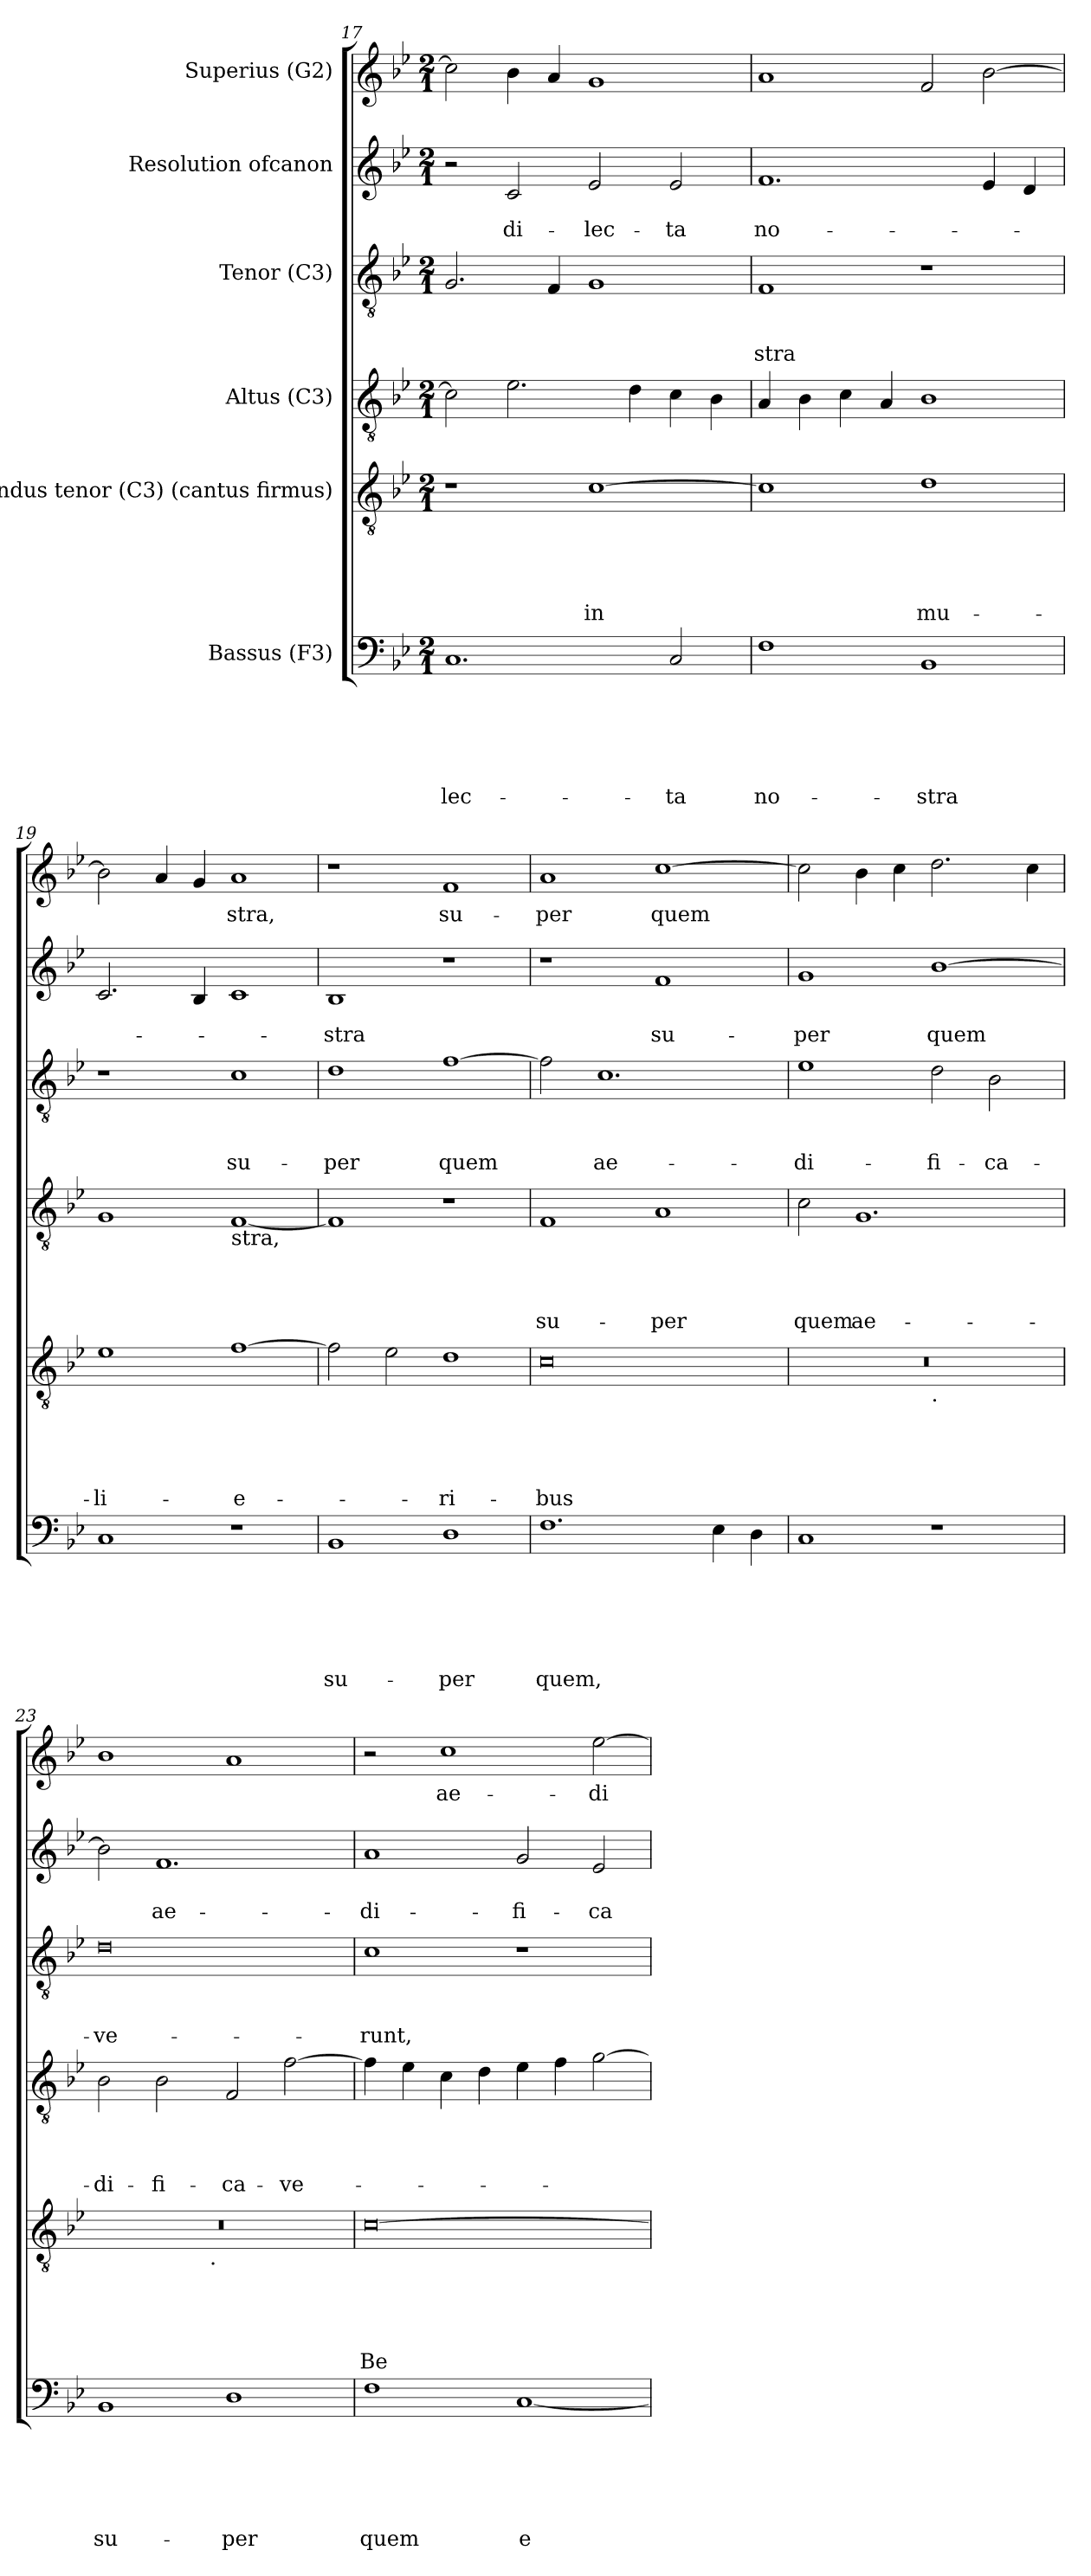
**kern	**text	**text	**text	**text	**text	**text	**kern	**text	**text	**text	**text	**text	**kern	**text	**text	**text	**text	**kern	**text	**text	**text	**kern	**text	**text	**kern	**text
*part6	*part6	*part6	*part6	*part6	*part6	*part6	*part5	*part5	*part5	*part5	*part5	*part5	*part4	*part4	*part4	*part4	*part4	*part3	*part3	*part3	*part3	*part2	*part2	*part2	*part1	*part1
*staff6	*staff6	*staff6	*staff6	*staff6	*staff6	*staff6	*staff5	*staff5	*staff5	*staff5	*staff5	*staff5	*staff4	*staff4	*staff4	*staff4	*staff4	*staff3	*staff3	*staff3	*staff3	*staff2	*staff2	*staff2	*staff1	*staff1
*I"Bassus (F3)	*	*	*	*	*	*	*I"Secundus tenor (C3) (cantus firmus)	*	*	*	*	*	*I"Altus (C3)	*	*	*	*	*I"Tenor (C3)	*	*	*	*I"Resolution ofcanon	*	*	*I"Superius (G2)	*
*clefF4	*	*	*	*	*	*	*clefGv2	*	*	*	*	*	*clefGv2	*	*	*	*	*clefGv2	*	*	*	*clefG2	*	*	*clefG2	*
*k[b-e-]	*	*	*	*	*	*	*k[b-e-]	*	*	*	*	*	*k[b-e-]	*	*	*	*	*k[b-e-]	*	*	*	*k[b-e-]	*	*	*k[b-e-]	*
*B-:	*	*	*	*	*	*	*B-:	*	*	*	*	*	*B-:	*	*	*	*	*B-:	*	*	*	*B-:	*	*	*B-:	*
*M2/1	*	*	*	*	*	*	*M2/1	*	*	*	*	*	*M2/1	*	*	*	*	*M2/1	*	*	*	*M2/1	*	*	*M2/1	*
=17	=17	=17	=17	=17	=17	=17	=17	=17	=17	=17	=17	=17	=17	=17	=17	=17	=17	=17	=17	=17	=17	=17	=17	=17	=17	=17
!	!	!	!	!	!	!LO:LY:b	!	!	!	!	!	!	!	!	!	!	!	!	!	!	!	!	!	!	!	!
1.C	.	.	.	.	.	-lec-	1r	.	.	.	.	.	2c\]	.	.	.	.	2.G/	.	.	.	2r	.	.	2cc\]	.
!	!	!	!	!	!	!	!	!	!	!	!	!	!	!	!	!	!	!	!	!	!	!	!	!LO:LY:b	!	!
.	.	.	.	.	.	.	.	.	.	.	.	.	2.e-\	.	.	.	.	.	.	.	.	2c/	.	di-	4b-\	.
.	.	.	.	.	.	.	.	.	.	.	.	.	.	.	.	.	.	4F/	.	.	.	.	.	.	4a/	.
!	!	!	!	!	!	!	!	!	!	!	!	!LO:LY:b	!	!	!	!	!	!	!	!	!	!	!	!LO:LY:b	!	!
.	.	.	.	.	.	.	[<1c	.	.	.	.	in	.	.	.	.	.	1G	.	.	.	2e-/	.	-lec-	1g	.
.	.	.	.	.	.	.	.	.	.	.	.	.	4d\	.	.	.	.	.	.	.	.	.	.	.	.	.
!	!	!	!	!	!	!LO:LY:b	!	!	!	!	!	!	!	!	!	!	!	!	!	!	!	!	!	!LO:LY:b	!	!
2C/	.	.	.	.	.	-ta	.	.	.	.	.	.	4c\	.	.	.	.	.	.	.	.	2e-/	.	-ta	.	.
.	.	.	.	.	.	.	.	.	.	.	.	.	4B-\	.	.	.	.	.	.	.	.	.	.	.	.	.
=18	=18	=18	=18	=18	=18	=18	=18	=18	=18	=18	=18	=18	=18	=18	=18	=18	=18	=18	=18	=18	=18	=18	=18	=18	=18	=18
!	!	!	!	!	!	!LO:LY:b	!	!	!	!	!	!	!	!	!	!	!	!	!	!	!LO:LY:b	!	!	!LO:LY:b	!	!
1F	.	.	.	.	.	no-	1c]	.	.	.	.	.	4A/	.	.	.	.	1F	.	.	-stra	1.f	.	no-	1a	.
.	.	.	.	.	.	.	.	.	.	.	.	.	4B-\	.	.	.	.	.	.	.	.	.	.	.	.	.
.	.	.	.	.	.	.	.	.	.	.	.	.	4c\	.	.	.	.	.	.	.	.	.	.	.	.	.
.	.	.	.	.	.	.	.	.	.	.	.	.	4A/	.	.	.	.	.	.	.	.	.	.	.	.	.
!	!	!	!	!	!	!LO:LY:b	!	!	!	!	!	!LO:LY:b	!	!	!	!	!	!	!	!	!	!	!	!	!	!
1BB-	.	.	.	.	.	-stra	1d	.	.	.	.	mu-	1B-	.	.	.	.	1r	.	.	.	.	.	.	2f/	.
.	.	.	.	.	.	.	.	.	.	.	.	.	.	.	.	.	.	.	.	.	.	4e-/	.	.	[>2b-\	.
.	.	.	.	.	.	.	.	.	.	.	.	.	.	.	.	.	.	.	.	.	.	4d/	.	.	.	.
=19	=19	=19	=19	=19	=19	=19	=19	=19	=19	=19	=19	=19	=19	=19	=19	=19	=19	=19	=19	=19	=19	=19	=19	=19	=19	=19
!	!	!	!	!	!	!	!	!	!	!	!	!LO:LY:b:rj	!	!	!	!	!	!	!	!	!	!	!	!	!	!
1C	.	.	.	.	.	.	1e-	.	.	.	.	-li-	1G	.	.	.	.	1r	.	.	.	2.c/	.	.	2b-\]	.
.	.	.	.	.	.	.	.	.	.	.	.	.	.	.	.	.	.	.	.	.	.	.	.	.	4a/	.
.	.	.	.	.	.	.	.	.	.	.	.	.	.	.	.	.	.	.	.	.	.	4B-/	.	.	4g/	.
!	!	!	!	!	!	!	!	!	!	!	!	!	!LO:TX:b:t=stra,	!	!	!	!	!	!	!	!	!	!	!	!	!
!	!	!	!	!	!	!	!	!	!	!	!	!LO:LY:b:rj	!	!	!	!	!	!	!	!	!LO:LY:b	!	!	!	!	!LO:LY:b
1r	.	.	.	.	.	.	[<1f	.	.	.	.	-e-	[<1F	.	.	.	.	1c	.	.	su-	1c	.	.	1a	-stra,
=20	=20	=20	=20	=20	=20	=20	=20	=20	=20	=20	=20	=20	=20	=20	=20	=20	=20	=20	=20	=20	=20	=20	=20	=20	=20	=20
!	!	!	!	!	!	!LO:LY:b	!	!	!	!	!	!	!	!	!	!	!	!	!	!	!LO:LY:b	!	!	!LO:LY:b	!	!
1BB-	.	.	.	.	.	su-	2f\]	.	.	.	.	.	1F]	.	.	.	.	1d	.	.	-per	1B-	.	-stra	1r	.
.	.	.	.	.	.	.	2e-\	.	.	.	.	.	.	.	.	.	.	.	.	.	.	.	.	.	.	.
!	!	!	!	!	!	!LO:LY:b	!	!	!	!	!	!LO:LY:b	!	!	!	!	!	!	!	!	!LO:LY:b	!	!	!	!	!LO:LY:b
1D	.	.	.	.	.	-per	1d	.	.	.	.	-ri-	1r	.	.	.	.	[<1f	.	.	quem	1r	.	.	1f	su-
!!LO:LB:g=z
=21	=21	=21	=21	=21	=21	=21	=21	=21	=21	=21	=21	=21	=21	=21	=21	=21	=21	=21	=21	=21	=21	=21	=21	=21	=21	=21
!	!	!	!	!	!	!LO:LY:b	!	!	!	!	!	!LO:LY:b	!	!	!	!	!LO:LY:b	!	!	!	!	!	!	!	!	!LO:LY:b
1.F	.	.	.	.	.	quem,	0c	.	.	.	.	-bus	1F	.	.	.	-su-	2f\]	.	.	.	1r	.	.	1a	-per
!	!	!	!	!	!	!	!	!	!	!	!	!	!	!	!	!	!	!	!	!	!LO:LY:b	!	!	!	!	!
.	.	.	.	.	.	.	.	.	.	.	.	.	.	.	.	.	.	1.c	.	.	ae-	.	.	.	.	.
!	!	!	!	!	!	!	!	!	!	!	!	!	!	!	!	!	!LO:LY:b	!	!	!	!	!	!	!LO:LY:b	!	!LO:LY:b
.	.	.	.	.	.	.	.	.	.	.	.	.	1A	.	.	.	-per	.	.	.	.	1f	.	su-	[>1cc	quem
4E-\	.	.	.	.	.	.	.	.	.	.	.	.	.	.	.	.	.	.	.	.	.	.	.	.	.	.
4D\	.	.	.	.	.	.	.	.	.	.	.	.	.	.	.	.	.	.	.	.	.	.	.	.	.	.
=22	=22	=22	=22	=22	=22	=22	=22	=22	=22	=22	=22	=22	=22	=22	=22	=22	=22	=22	=22	=22	=22	=22	=22	=22	=22	=22
!	!	!	!	!	!	!	!	!	!	!	!	!	!	!	!	!	!LO:LY:b	!	!	!	!LO:LY:b	!	!	!LO:LY:b	!	!
*	*	*	*	*	*	*	*^	*	*	*	*	*	*	*	*	*	*	*	*	*	*	*	*	*	*	*
1C	.	.	.	.	.	.	0r	1ryy	.	.	.	.	.	2c\	.	.	.	quem	1e-	.	.	-di-	1g	.	-per	2cc\]	.
!	!	!	!	!	!	!	!	!	!	!	!	!	!	!	!	!	!	!LO:LY:b	!	!	!	!	!	!	!	!	!
.	.	.	.	.	.	.	.	.	.	.	.	.	.	1.G	.	.	.	ae-	.	.	.	.	.	.	.	4b-\	.
.	.	.	.	.	.	.	.	.	.	.	.	.	.	.	.	.	.	.	.	.	.	.	.	.	.	4cc\	.
!	!	!	!	!	!	!	!	!LO:TX:b:t=.	!	!	!	!	!	!	!	!	!	!	!	!	!	!	!	!	!	!	!
!	!	!	!	!	!	!	!	!	!	!	!	!	!	!	!	!	!	!	!	!	!	!LO:LY:b	!	!	!LO:LY:b	!	!
1r	.	.	.	.	.	.	.	1ryy	.	.	.	.	.	.	.	.	.	.	2d\	.	.	-fi-	[>1b-	.	quem	2.dd\	.
!	!	!	!	!	!	!	!	!	!	!	!	!	!	!	!	!	!	!	!	!	!	!LO:LY:b	!	!	!	!	!
.	.	.	.	.	.	.	.	.	.	.	.	.	.	.	.	.	.	.	2B-\	.	.	-ca-	.	.	.	.	.
.	.	.	.	.	.	.	.	.	.	.	.	.	.	.	.	.	.	.	.	.	.	.	.	.	.	4cc\	.
=23	=23	=23	=23	=23	=23	=23	=23	=23	=23	=23	=23	=23	=23	=23	=23	=23	=23	=23	=23	=23	=23	=23	=23	=23	=23	=23	=23
!	!	!	!	!	!	!LO:LY:b	!	!	!	!	!	!	!	!	!	!	!	!LO:LY:b	!	!	!	!LO:LY:b:rj	!	!	!	!	!
1BB-	.	.	.	.	.	su-	0r	2...ryy	.	.	.	.	.	2B-\	.	.	.	-di-	0d	.	.	-ve-	2b-\]	.	.	1b-	.
!	!	!	!	!	!	!	!	!	!	!	!	!	!	!	!	!	!	!LO:LY:b	!	!	!	!	!	!	!LO:LY:b	!	!
.	.	.	.	.	.	.	.	.	.	.	.	.	.	2B-\	.	.	.	-fi-	.	.	.	.	1.f	.	ae-	.	.
!	!	!	!	!	!	!	!	!LO:TX:b:t=.	!	!	!	!	!	!	!	!	!	!	!	!	!	!	!	!	!	!	!
.	.	.	.	.	.	.	.	1ryy	.	.	.	.	.	.	.	.	.	.	.	.	.	.	.	.	.	.	.
!	!	!	!	!	!	!LO:LY:b	!	!	!	!	!	!	!	!	!	!	!	!LO:LY:b	!	!	!	!	!	!	!	!	!
1D	.	.	.	.	.	-per	.	.	.	.	.	.	.	2F/	.	.	.	-ca-	.	.	.	.	.	.	.	1a	.
!	!	!	!	!	!	!	!	!	!	!	!	!	!	!	!	!	!	!LO:LY:b	!	!	!	!	!	!	!	!	!
.	.	.	.	.	.	.	.	.	.	.	.	.	.	[>2f\	.	.	.	-ve-	.	.	.	.	.	.	.	.	.
.	.	.	.	.	.	.	.	16ryy	.	.	.	.	.	.	.	.	.	.	.	.	.	.	.	.	.	.	.
=24	=24	=24	=24	=24	=24	=24	=24	=24	=24	=24	=24	=24	=24	=24	=24	=24	=24	=24	=24	=24	=24	=24	=24	=24	=24	=24	=24
!	!	!	!	!	!	!LO:LY:b	!	!	!	!	!	!	!LO:LY:b	!	!	!	!	!	!	!	!	!LO:LY:b	!	!	!LO:LY:b	!	!
*	*	*	*	*	*	*	*v	*v	*	*	*	*	*	*	*	*	*	*	*	*	*	*	*	*	*	*	*
1F	.	.	.	.	.	quem	[<0c	.	.	.	.	Be-	4f\]	.	.	.	.	1c	.	.	-runt,	1a	.	-di-	2r	.
.	.	.	.	.	.	.	.	.	.	.	.	.	4e-\	.	.	.	.	.	.	.	.	.	.	.	.	.
!	!	!	!	!	!	!	!	!	!	!	!	!	!	!	!	!	!	!	!	!	!	!	!	!	!	!LO:LY:b
.	.	.	.	.	.	.	.	.	.	.	.	.	4c\	.	.	.	.	.	.	.	.	.	.	.	1cc	ae-
.	.	.	.	.	.	.	.	.	.	.	.	.	4d\	.	.	.	.	.	.	.	.	.	.	.	.	.
!	!	!	!	!	!	!LO:LY:b:rj	!	!	!	!	!	!	!	!	!	!	!	!	!	!	!	!	!	!LO:LY:b	!	!
[<1C	.	.	.	.	.	e-	.	.	.	.	.	.	4e-\	.	.	.	.	1r	.	.	.	2g/	.	-fi-	.	.
.	.	.	.	.	.	.	.	.	.	.	.	.	4f\	.	.	.	.	.	.	.	.	.	.	.	.	.
!	!	!	!	!	!	!	!	!	!	!	!	!	!	!	!	!	!	!	!	!	!	!	!	!LO:LY:b	!	!LO:LY:b
.	.	.	.	.	.	.	.	.	.	.	.	.	[>2g\	.	.	.	.	.	.	.	.	2e-/	.	-ca-	[>2ee-\	-di-
=	=	=	=	=	=	=	=	=	=	=	=	=	=	=	=	=	=	=	=	=	=	=	=	=	=	=
*-	*-	*-	*-	*-	*-	*-	*-	*-	*-	*-	*-	*-	*-	*-	*-	*-	*-	*-	*-	*-	*-	*-	*-	*-	*-	*-
